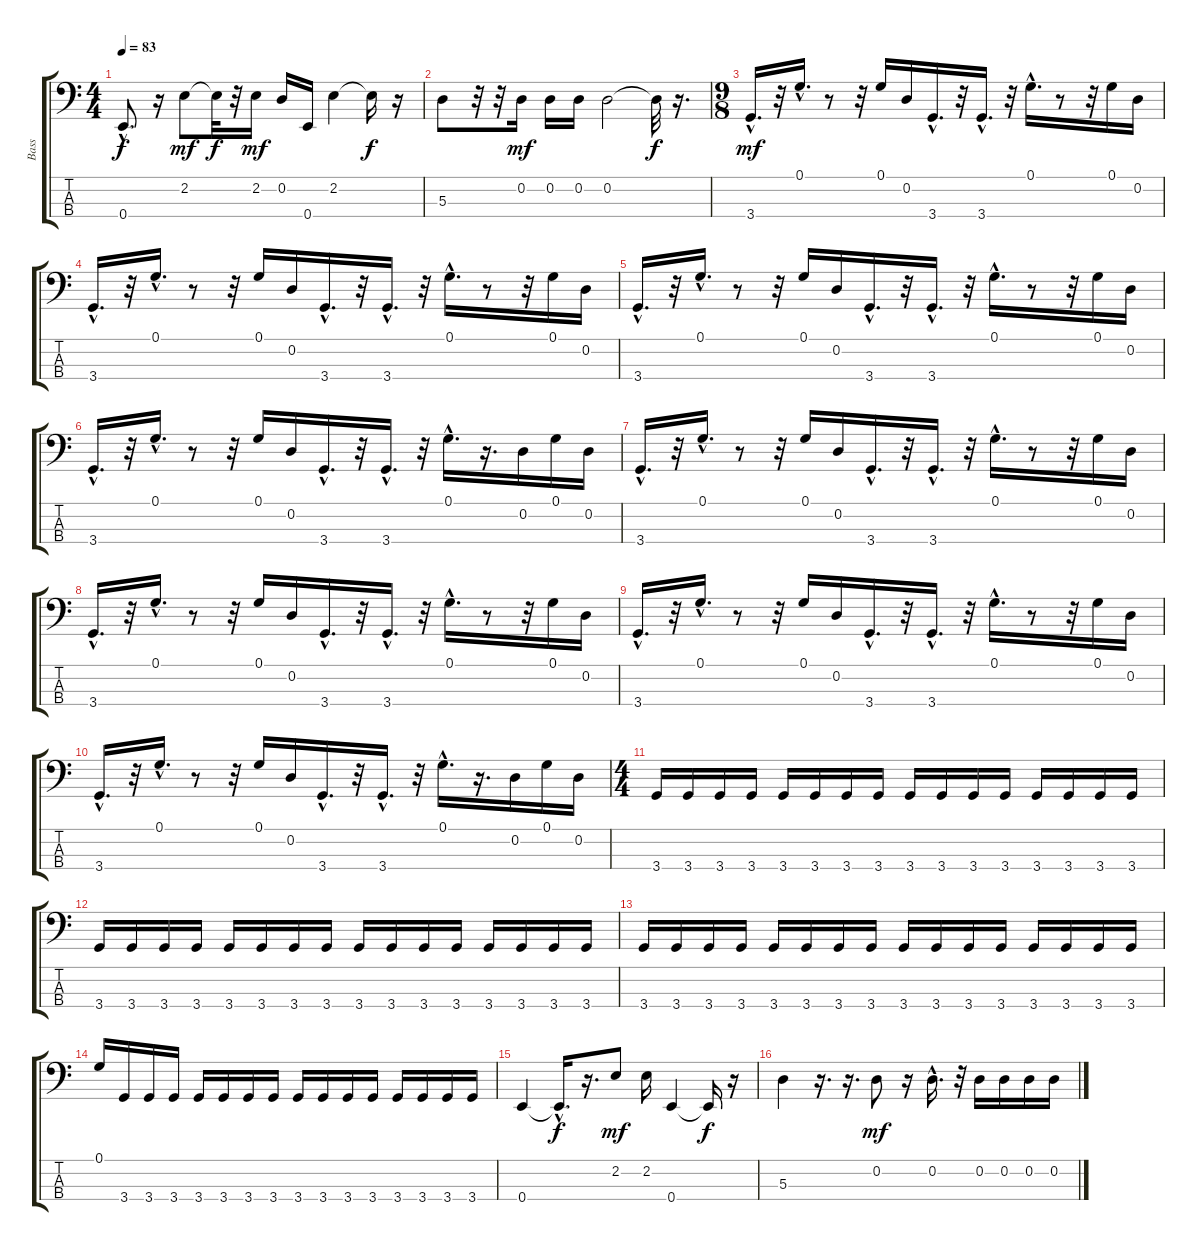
\track ("Bass" "Bass") {instrument electricbassfinger}
\staff {score tabs}
\tuning (G2 D2 A1 E1) {hide}
\ts (4 4)
\tempo 83
\clef f4
\ks c
0.4{hac}.8{d dy f} r.16 2.2.8{dy mf} 2.2{t}.32{dy f} r.32 2.2.16{dy mf} 0.2.16 0.4.16 2.2.4 2.2{t}.16{dy f} r.16 |
5.3.8 r.32 r.32 0.2.16{dy mf} 0.2.16 0.2.16 0.2.2 0.2{t}.32{dy f} r.16{d} |
\ts (9 8)
3.4{hac}.16{d dy mf} r.32 0.1{hac}.16{d} r.8 r.32 0.1.16 0.2.16 3.4{hac}.16{d} r.32 3.4{hac}.16{d} r.32 0.1{hac}.16{d} r.8 r.32 0.1.16 0.2.16 |
3.4{hac}.16{d} r.32 0.1{hac}.16{d} r.8 r.32 0.1.16 0.2.16 3.4{hac}.16{d} r.32 3.4{hac}.16{d} r.32 0.1{hac}.16{d} r.8 r.32 0.1.16 0.2.16 |
3.4{hac}.16{d} r.32 0.1{hac}.16{d} r.8 r.32 0.1.16 0.2.16 3.4{hac}.16{d} r.32 3.4{hac}.16{d} r.32 0.1{hac}.16{d} r.8 r.32 0.1.16 0.2.16 |
3.4{hac}.16{d} r.32 0.1{hac}.16{d} r.8 r.32 0.1.16 0.2.16 3.4{hac}.16{d} r.32 3.4{hac}.16{d} r.32 0.1{hac}.16{d} r.16{d} 0.2.16 0.1.16 0.2.16 |
3.4{hac}.16{d} r.32 0.1{hac}.16{d} r.8 r.32 0.1.16 0.2.16 3.4{hac}.16{d} r.32 3.4{hac}.16{d} r.32 0.1{hac}.16{d} r.8 r.32 0.1.16 0.2.16 |
3.4{hac}.16{d} r.32 0.1{hac}.16{d} r.8 r.32 0.1.16 0.2.16 3.4{hac}.16{d} r.32 3.4{hac}.16{d} r.32 0.1{hac}.16{d} r.8 r.32 0.1.16 0.2.16 |
3.4{hac}.16{d} r.32 0.1{hac}.16{d} r.8 r.32 0.1.16 0.2.16 3.4{hac}.16{d} r.32 3.4{hac}.16{d} r.32 0.1{hac}.16{d} r.8 r.32 0.1.16 0.2.16 |
3.4{hac}.16{d} r.32 0.1{hac}.16{d} r.8 r.32 0.1.16 0.2.16 3.4{hac}.16{d} r.32 3.4{hac}.16{d} r.32 0.1{hac}.16{d} r.16{d} 0.2.16 0.1.16 0.2.16 |
\ts (4 4)
3.4.16 3.4.16 3.4.16 3.4.16 3.4.16 3.4.16 3.4.16 3.4.16 3.4.16 3.4.16 3.4.16 3.4.16 3.4.16 3.4.16 3.4.16 3.4.16 |
3.4.16 3.4.16 3.4.16 3.4.16 3.4.16 3.4.16 3.4.16 3.4.16 3.4.16 3.4.16 3.4.16 3.4.16 3.4.16 3.4.16 3.4.16 3.4.16 |
3.4.16 3.4.16 3.4.16 3.4.16 3.4.16 3.4.16 3.4.16 3.4.16 3.4.16 3.4.16 3.4.16 3.4.16 3.4.16 3.4.16 3.4.16 3.4.16 |
0.1.16 3.4.16 3.4.16 3.4.16 3.4.16 3.4.16 3.4.16 3.4.16 3.4.16 3.4.16 3.4.16 3.4.16 3.4.16 3.4.16 3.4.16 3.4.16 |
0.4.4 0.4{hac t}.16{d dy f} r.16{d} 2.2.8{dy mf} 2.2.16 0.4.4 0.4{t}.16{dy f} r.16 |
5.3.4 r.16{d} r.16{d} 0.2.8{dy mf} r.16 0.2{hac}.16{d} r.32 0.2.16 0.2.16 0.2.16 0.2.16
